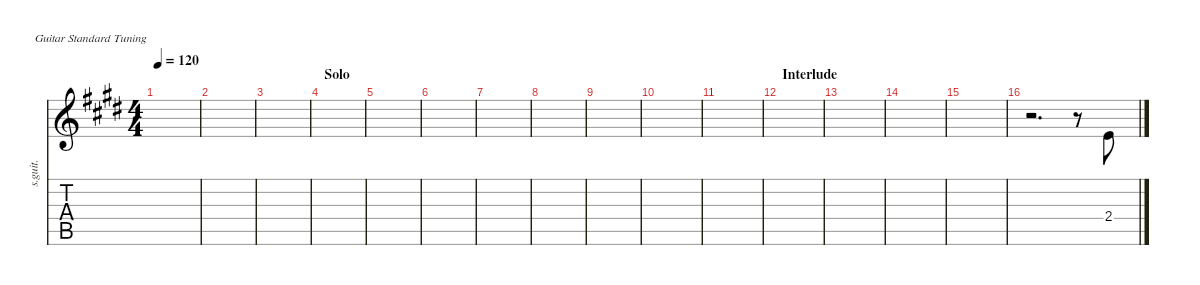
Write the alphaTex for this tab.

\defaultSystemsLayout 4
\hideDynamics
\bracketExtendMode nobrackets
\track ("Steel Guitar" "s.guit.") {instrument acousticguitarsteel}
\staff {score tabs}
\tuning (E4 B3 G3 D3 A2 E2)
\ts (4 4)
\tempo 120
\clef g2
\ks e
|
|
|
\section ("" "Solo")
|
|
|
|
|
|
|
|
\section ("" "Interlude")
|
|
|
|
r.2{d beam Down} r.8{beam Down} 2.4{acc forcenatural}.8{beam Up}
